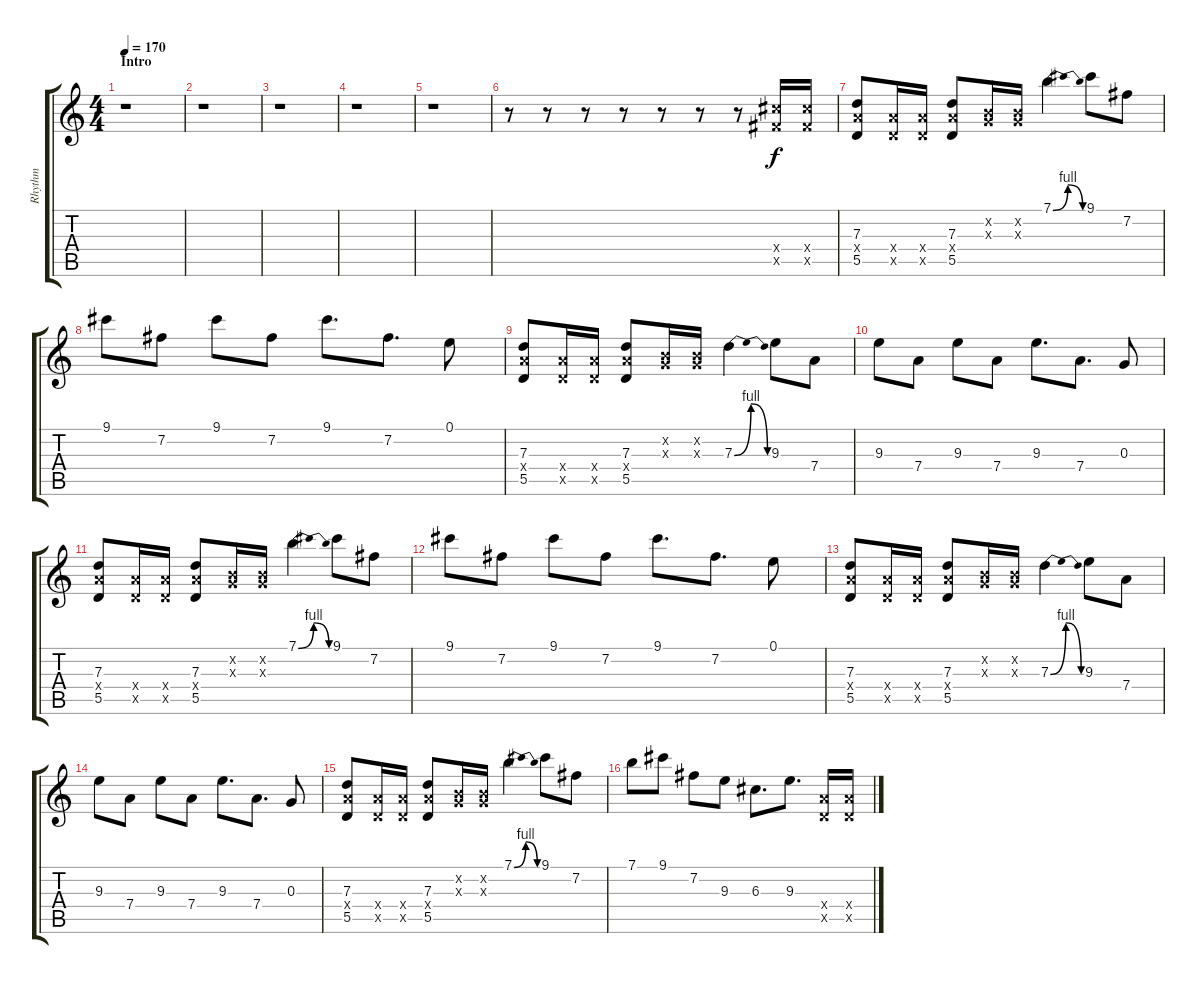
\track ("Rhythm" "Rhythm") {instrument overdrivenguitar}
\staff {score tabs}
\tuning (E4 B3 G3 D3 A2 E2) {hide}
\ts (4 4)
\section ("" "Intro")
\tempo 170
\clef g2
\ks c
r.1{dy f instrument overdrivenguitar} |
r.1 |
r.1 |
r.1 |
r.1 |
r.8 r.8 r.8 r.8 r.8 r.8 r.8 (11.4{x} 9.5{x}).16 (11.4{x} 9.5{x}).16 |
(7.3 7.4{x} 5.5).8 (7.4{x} 5.5{x}).16 (7.4{x} 5.5{x}).16 (7.3 7.4{x} 5.5).8 (0.2{x} 0.3{x}).16 (0.2{x} 0.3{x}).16 7.1{be (bendrelease 0 0 30 4 45 4 60 0)}.4 9.1.8 7.2.8 |
9.1.8 7.2.8 9.1.8 7.2.8 9.1.8{d} 7.2.8{d} 0.1.8 |
(7.3 7.4{x} 5.5).8 (7.4{x} 5.5{x}).16 (7.4{x} 5.5{x}).16 (7.3 7.4{x} 5.5).8 (0.2{x} 0.3{x}).16 (0.2{x} 0.3{x}).16 7.3{be (bendrelease 0 0 30 4 45 4 60 0)}.4 9.3.8 7.4.8 |
9.3.8 7.4.8 9.3.8 7.4.8 9.3.8{d} 7.4.8{d} 0.3.8 |
(7.3 7.4{x} 5.5).8 (7.4{x} 5.5{x}).16 (7.4{x} 5.5{x}).16 (7.3 7.4{x} 5.5).8 (0.2{x} 0.3{x}).16 (0.2{x} 0.3{x}).16 7.1{be (bendrelease 0 0 30 4 45 4 60 0)}.4 9.1.8 7.2.8 |
9.1.8 7.2.8 9.1.8 7.2.8 9.1.8{d} 7.2.8{d} 0.1.8 |
(7.3 7.4{x} 5.5).8 (7.4{x} 5.5{x}).16 (7.4{x} 5.5{x}).16 (7.3 7.4{x} 5.5).8 (0.2{x} 0.3{x}).16 (0.2{x} 0.3{x}).16 7.3{be (bendrelease 0 0 30 4 45 4 60 0)}.4 9.3.8 7.4.8 |
9.3.8 7.4.8 9.3.8 7.4.8 9.3.8{d} 7.4.8{d} 0.3.8 |
(7.3 7.4{x} 5.5).8 (7.4{x} 5.5{x}).16 (7.4{x} 5.5{x}).16 (7.3 7.4{x} 5.5).8 (0.2{x} 0.3{x}).16 (0.2{x} 0.3{x}).16 7.1{be (bendrelease 0 0 30 4 45 4 60 0)}.4 9.1.8 7.2.8 |
7.1.8 9.1.8 7.2.8 9.3.8 6.3.8{d} 9.3.8{d} (7.4{x} 5.5{x}).16 (7.4{x} 5.5{x}).16
